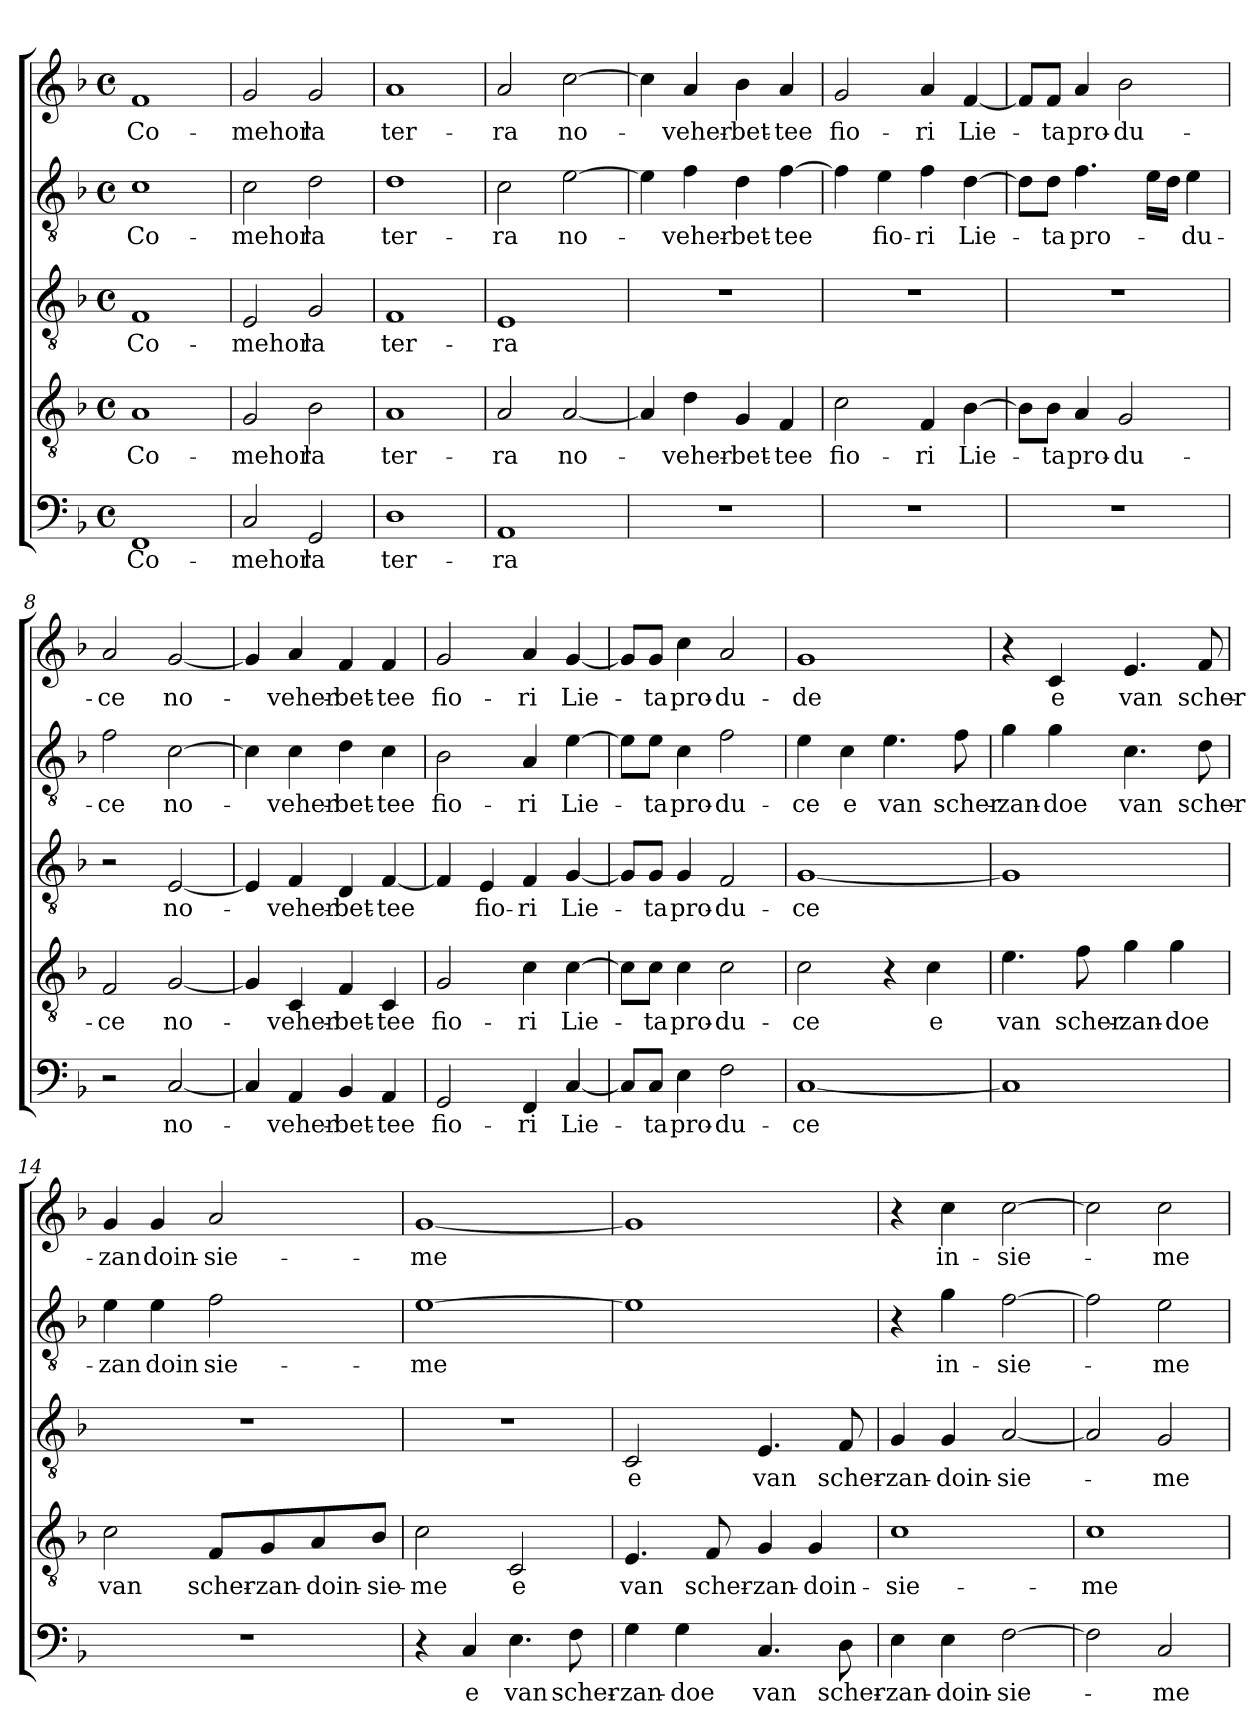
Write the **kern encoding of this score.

**kern	**text	**kern	**text	**kern	**text	**kern	**text	**kern	**text
*part5	*part5	*part4	*part4	*part3	*part3	*part2	*part2	*part1	*part1
*staff5	*staff5	*staff4	*staff4	*staff3	*staff3	*staff2	*staff2	*staff1	*staff1
*clefF4	*	*clefGv2	*	*clefGv2	*	*clefGv2	*	*clefG2	*
*k[b-]	*	*k[b-]	*	*k[b-]	*	*k[b-]	*	*k[b-]	*
*F:	*	*F:	*	*F:	*	*F:	*	*F:	*
*M4/4	*	*M4/4	*	*M4/4	*	*M4/4	*	*M4/4	*
*met(c)	*	*met(c)	*	*met(c)	*	*met(c)	*	*met(c)	*
=1	=1	=1	=1	=1	=1	=1	=1	=1	=1
1FF	Co-	1A	Co-	1F	Co-	1c	Co-	1f	Co-
=2	=2	=2	=2	=2	=2	=2	=2	=2	=2
2C/	-mehor	2G/	-mehor	2E/	-mehor	2c\	-mehor	2g/	-mehor
2GG/	la	2B-\	la	2G/	la	2d\	la	2g/	la
=3	=3	=3	=3	=3	=3	=3	=3	=3	=3
1D	ter-	1A	ter-	1F	ter-	1d	ter-	1a	ter-
=4	=4	=4	=4	=4	=4	=4	=4	=4	=4
1AA	-ra	2A/	-ra	1E	-ra	2c\	-ra	2a/	-ra
.	.	[2A/	no-	.	.	[2e\	no-	[2cc\	no-
=5	=5	=5	=5	=5	=5	=5	=5	=5	=5
1r	.	4A/]	.	1r	.	4e\]	.	4cc\]	.
.	.	4d\	-veher-	.	.	4f\	-veher-	4a/	-veher-
.	.	4G/	-bet-	.	.	4d\	-bet-	4b-\	-bet-
.	.	4F/	-tee	.	.	[4f\	-tee	4a/	-tee
!!LO:LB:g=z
=6	=6	=6	=6	=6	=6	=6	=6	=6	=6
1r	.	2c\	fio-	1r	.	4f\]	.	2g/	fio-
.	.	.	.	.	.	4e\	fio-	.	.
.	.	4F/	-ri	.	.	4f\	-ri	4a/	-ri
.	.	[4B-\	Lie-	.	.	[4d\	Lie-	[4f/	Lie-
=7	=7	=7	=7	=7	=7	=7	=7	=7	=7
1r	.	8B-\L]	.	1r	.	8d\L]	.	8f/L]	.
.	.	8B-\J	-ta	.	.	8d\J	-ta	8f/J	-ta
.	.	4A/	pro-	.	.	4.f\	pro-	4a/	pro-
.	.	2G/	-du-	.	.	.	.	2b-\	-du-
.	.	.	.	.	.	16e\LL	.	.	.
.	.	.	.	.	.	16d\JJ	.	.	.
.	.	.	.	.	.	4e\	-du-	.	.
=8	=8	=8	=8	=8	=8	=8	=8	=8	=8
2r	.	2F/	-ce	2r	.	2f\	-ce	2a/	-ce
[2C/	no-	[2G/	no-	[2E/	no-	[2c\	no-	[2g/	no-
=9	=9	=9	=9	=9	=9	=9	=9	=9	=9
4C/]	.	4G/]	.	4E/]	.	4c\]	.	4g/]	.
4AA/	-veher-	4C/	-veher-	4F/	-veher-	4c\	-veher-	4a/	-veher-
4BB-/	-bet-	4F/	-bet-	4D/	-bet-	4d\	-bet-	4f/	-bet-
4AA/	-tee	4C/	-tee	[4F/	-tee	4c\	-tee	4f/	-tee
=10	=10	=10	=10	=10	=10	=10	=10	=10	=10
2GG/	fio-	2G/	fio-	4F/]	.	2B-\	fio-	2g/	fio-
.	.	.	.	4E/	fio-	.	.	.	.
4FF/	-ri	4c\	-ri	4F/	-ri	4A/	-ri	4a/	-ri
[4C/	Lie-	[4c\	Lie-	[4G/	Lie-	[4e\	Lie-	[4g/	Lie-
!!LO:LB:g=z
=11	=11	=11	=11	=11	=11	=11	=11	=11	=11
8C/L]	.	8c\L]	.	8G/L]	.	8e\L]	.	8g/L]	.
8C/J	-ta	8c\J	-ta	8G/J	-ta	8e\J	-ta	8g/J	-ta
4E\	pro-	4c\	pro-	4G/	pro-	4c\	pro-	4cc\	pro-
2F\	-du-	2c\	-du-	2F/	-du-	2f\	-du-	2a/	-du-
=12	=12	=12	=12	=12	=12	=12	=12	=12	=12
[1C	-ce	2c\	-ce	[1G	-ce	4e\	-ce	1g	-de
.	.	.	.	.	.	4c\	e	.	.
.	.	4r	.	.	.	4.e\	van	.	.
.	.	4c\	e	.	.	.	.	.	.
.	.	.	.	.	.	8f\	scher-	.	.
=13	=13	=13	=13	=13	=13	=13	=13	=13	=13
1C]	.	4.e\	van	1G]	.	4g\	-zan-	4r	.
.	.	.	.	.	.	4g\	-doe	4c/	e
.	.	8f\	scher-	.	.	.	.	.	.
.	.	4g\	-zan-	.	.	4.c\	van	4.e/	van
.	.	4g\	-doe	.	.	.	.	.	.
.	.	.	.	.	.	8d\	scher-	8f/	scher-
=14	=14	=14	=14	=14	=14	=14	=14	=14	=14
1r	.	2c\	van	1r	.	4e\	-zan	4g/	-zan
.	.	.	.	.	.	4e\	doin	4g/	doin-
.	.	8F/L	scher-	.	.	2f\	sie-	2a/	-sie-
.	.	8G/	-zan-	.	.	.	.	.	.
.	.	8A/	-doin-	.	.	.	.	.	.
.	.	8B-/J	-sie-	.	.	.	.	.	.
=15	=15	=15	=15	=15	=15	=15	=15	=15	=15
4r	.	2c\	-me	1r	.	[1e	-me	[1g	-me
4C/	e	.	.	.	.	.	.	.	.
4.E\	van	2C/	e	.	.	.	.	.	.
8F\	scher-	.	.	.	.	.	.	.	.
!!LO:PB:g=z
=16	=16	=16	=16	=16	=16	=16	=16	=16	=16
4G\	-zan-	4.E/	van	2C/	e	1e]	.	1g]	.
4G\	-doe	.	.	.	.	.	.	.	.
.	.	8F/	scher-	.	.	.	.	.	.
4.C/	van	4G/	-zan-	4.E/	van	.	.	.	.
.	.	4G/	-doin-	.	.	.	.	.	.
8D\	scher-	.	.	8F/	scher-	.	.	.	.
=17	=17	=17	=17	=17	=17	=17	=17	=17	=17
4E\	-zan-	1c	-sie-	4G/	-zan-	4r	.	4r	.
4E\	-doin-	.	.	4G/	-doin-	4g\	in-	4cc\	in-
[2F\	-sie-	.	.	[2A/	-sie-	[2f\	-sie-	[2cc\	-sie-
=18	=18	=18	=18	=18	=18	=18	=18	=18	=18
2F\]	.	1c	-me	2A/]	.	2f\]	.	2cc\]	.
2C/	-me	.	.	2G/	-me	2e\	-me	2cc\	-me
=	=	=	=	=	=	=	=	=	=
*-	*-	*-	*-	*-	*-	*-	*-	*-	*-
